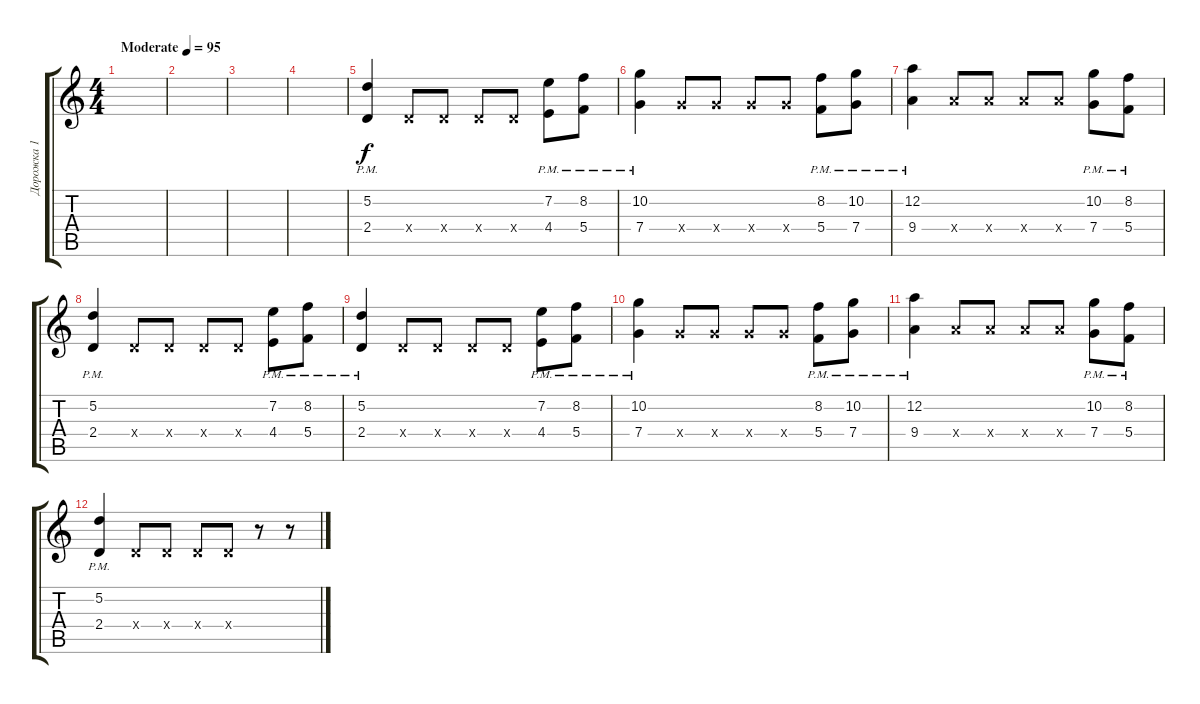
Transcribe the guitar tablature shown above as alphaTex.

\track ("Дорожка 1" "Дорожка 1") {instrument electricbasspick}
\staff {score tabs}
\tuning (D4 A3 F3 C3 G2 D2) {hide}
\ts (4 4)
\tempo (95 "Moderate")
\clef g2
\ks c
|
|
|
|
(5.2 2.4{pm}).4 2.4{x}.8 2.4{x}.8 2.4{x}.8 2.4{x}.8 (7.2 4.4{pm}).8 (8.2 5.4{pm}).8 |
(10.2 7.4{pm}).4 7.4{x}.8 7.4{x}.8 7.4{x}.8 7.4{x}.8 (8.2 5.4{pm}).8 (10.2 7.4{pm}).8 |
(12.2 9.4{pm}).4 9.4{x}.8 9.4{x}.8 9.4{x}.8 9.4{x}.8 (10.2 7.4{pm}).8 (8.2 5.4{pm}).8 |
(5.2 2.4{pm}).4 2.4{x}.8 2.4{x}.8 2.4{x}.8 2.4{x}.8 (7.2 4.4{pm}).8 (8.2 5.4{pm}).8 |
(5.2 2.4{pm}).4 2.4{x}.8 2.4{x}.8 2.4{x}.8 2.4{x}.8 (7.2 4.4{pm}).8 (8.2 5.4{pm}).8 |
(10.2 7.4{pm}).4 7.4{x}.8 7.4{x}.8 7.4{x}.8 7.4{x}.8 (8.2 5.4{pm}).8 (10.2 7.4{pm}).8 |
(12.2 9.4{pm}).4 9.4{x}.8 9.4{x}.8 9.4{x}.8 9.4{x}.8 (10.2 7.4{pm}).8 (8.2 5.4{pm}).8 |
(5.2 2.4{pm}).4 2.4{x}.8 2.4{x}.8 2.4{x}.8 2.4{x}.8 r.8 r.8
